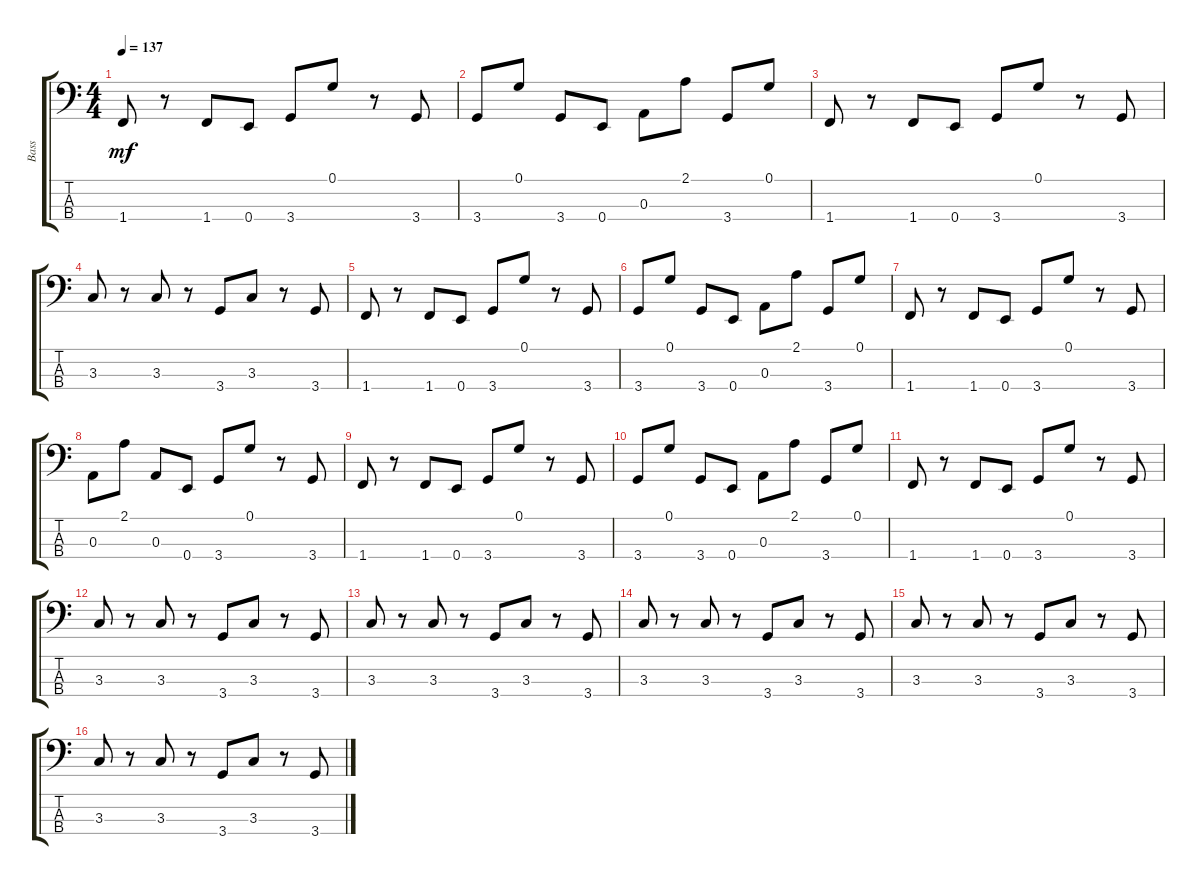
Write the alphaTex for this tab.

\track ("Bass" "Bass") {instrument electricbasspick}
\staff {score tabs}
\tuning (G2 D2 A1 E1) {hide}
\ts (4 4)
\tempo 137
\clef f4
\ks c
1.4.8{dy mf} r.8 1.4.8 0.4.8 3.4.8 0.1.8 r.8 3.4.8 |
3.4.8 0.1.8 3.4.8 0.4.8 0.3.8 2.1.8 3.4.8 0.1.8 |
1.4.8 r.8 1.4.8 0.4.8 3.4.8 0.1.8 r.8 3.4.8 |
3.3.8 r.8 3.3.8 r.8 3.4.8 3.3.8 r.8 3.4.8 |
1.4.8 r.8 1.4.8 0.4.8 3.4.8 0.1.8 r.8 3.4.8 |
3.4.8 0.1.8 3.4.8 0.4.8 0.3.8 2.1.8 3.4.8 0.1.8 |
1.4.8 r.8 1.4.8 0.4.8 3.4.8 0.1.8 r.8 3.4.8 |
0.3.8 2.1.8 0.3.8 0.4.8 3.4.8 0.1.8 r.8 3.4.8 |
1.4.8 r.8 1.4.8 0.4.8 3.4.8 0.1.8 r.8 3.4.8 |
3.4.8 0.1.8 3.4.8 0.4.8 0.3.8 2.1.8 3.4.8 0.1.8 |
1.4.8 r.8 1.4.8 0.4.8 3.4.8 0.1.8 r.8 3.4.8 |
3.3.8 r.8 3.3.8 r.8 3.4.8 3.3.8 r.8 3.4.8 |
3.3.8 r.8 3.3.8 r.8 3.4.8 3.3.8 r.8 3.4.8 |
3.3.8 r.8 3.3.8 r.8 3.4.8 3.3.8 r.8 3.4.8 |
3.3.8 r.8 3.3.8 r.8 3.4.8 3.3.8 r.8 3.4.8 |
3.3.8 r.8 3.3.8 r.8 3.4.8 3.3.8 r.8 3.4.8
